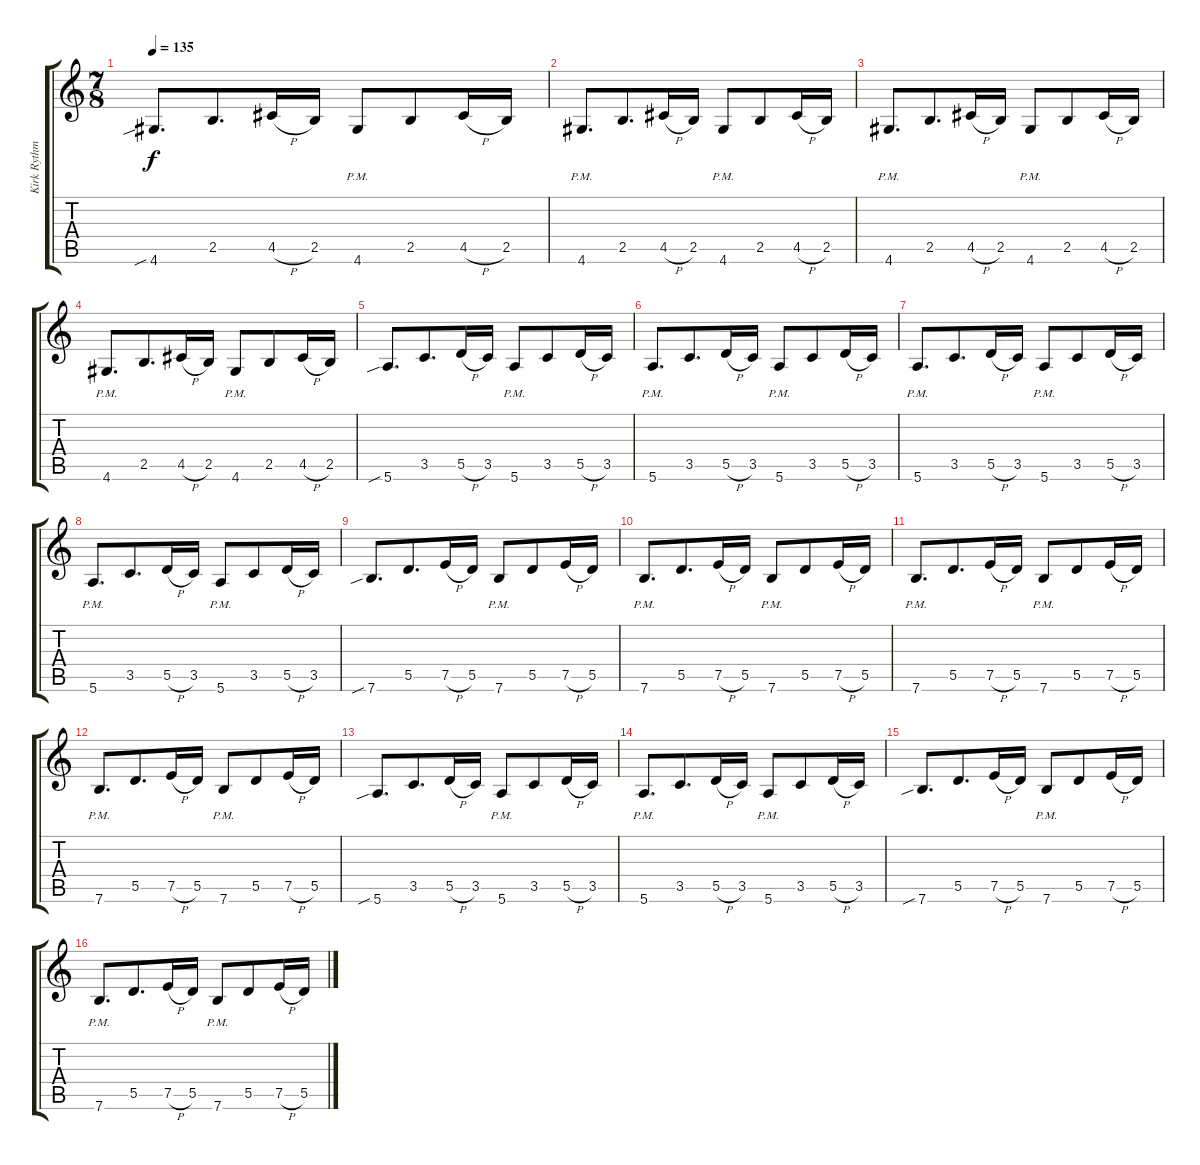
\track ("Kirk Rythm" "Kirk Rythm") {instrument distortionguitar}
\staff {score tabs}
\tuning (E4 B3 G3 D3 A2 E2) {hide}
\ts (7 8)
\tempo 135
\clef g2
\ks c
4.6{sib}.8{d dy f} 2.5.8{d} 4.5{h}.16 2.5.16 4.6{pm}.8 2.5.8 4.5{h}.16 2.5.16 |
4.6{pm}.8{d} 2.5.8{d} 4.5{h}.16 2.5.16 4.6{pm}.8 2.5.8 4.5{h}.16 2.5.16 |
4.6{pm}.8{d} 2.5.8{d} 4.5{h}.16 2.5.16 4.6{pm}.8 2.5.8 4.5{h}.16 2.5.16 |
4.6{pm}.8{d} 2.5.8{d} 4.5{h}.16 2.5.16 4.6{pm}.8 2.5.8 4.5{h}.16 2.5.16 |
5.6{sib}.8{d} 3.5.8{d} 5.5{h}.16 3.5.16 5.6{pm}.8 3.5.8 5.5{h}.16 3.5.16 |
5.6{pm}.8{d} 3.5.8{d} 5.5{h}.16 3.5.16 5.6{pm}.8 3.5.8 5.5{h}.16 3.5.16 |
5.6{pm}.8{d} 3.5.8{d} 5.5{h}.16 3.5.16 5.6{pm}.8 3.5.8 5.5{h}.16 3.5.16 |
5.6{pm}.8{d} 3.5.8{d} 5.5{h}.16 3.5.16 5.6{pm}.8 3.5.8 5.5{h}.16 3.5.16 |
7.6{sib}.8{d} 5.5.8{d} 7.5{h}.16 5.5.16 7.6{pm}.8 5.5.8 7.5{h}.16 5.5.16 |
7.6{pm}.8{d} 5.5.8{d} 7.5{h}.16 5.5.16 7.6{pm}.8 5.5.8 7.5{h}.16 5.5.16 |
7.6{pm}.8{d} 5.5.8{d} 7.5{h}.16 5.5.16 7.6{pm}.8 5.5.8 7.5{h}.16 5.5.16 |
7.6{pm}.8{d} 5.5.8{d} 7.5{h}.16 5.5.16 7.6{pm}.8 5.5.8 7.5{h}.16 5.5.16 |
5.6{sib}.8{d} 3.5.8{d} 5.5{h}.16 3.5.16 5.6{pm}.8 3.5.8 5.5{h}.16 3.5.16 |
5.6{pm}.8{d} 3.5.8{d} 5.5{h}.16 3.5.16 5.6{pm}.8 3.5.8 5.5{h}.16 3.5.16 |
7.6{sib}.8{d} 5.5.8{d} 7.5{h}.16 5.5.16 7.6{pm}.8 5.5.8 7.5{h}.16 5.5.16 |
7.6{pm}.8{d} 5.5.8{d} 7.5{h}.16 5.5.16 7.6{pm}.8 5.5.8 7.5{h}.16 5.5.16
